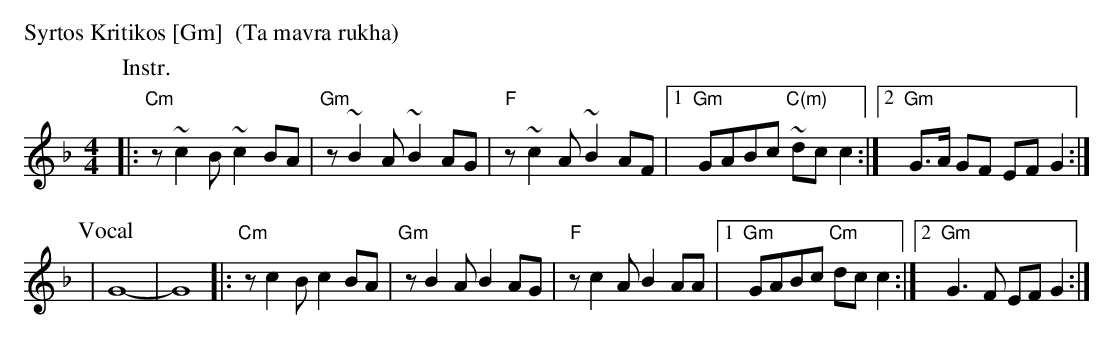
X:1
P: Syrtos Kritikos [Gm]  (Ta mavra rukha)
L: 1/8
M: 4/4
K: Gdor
P: Instr.
|: "Cm"z~c2B ~c2BA | "Gm"z~B2A ~B2AG | "F"z~c2A ~B2AF |1 "Gm"GABc "C(m)"~dcc2 :|2 "Gm"G>A GF EFG2 :|
P: Vocal
| G8- | G8 |: "Cm"zc2B c2BA | "Gm"zB2A B2AG | "F"zc2A B2AA |1 "Gm"GABc "Cm"dcc2 :|2 "Gm"G3F EFG2 :|
